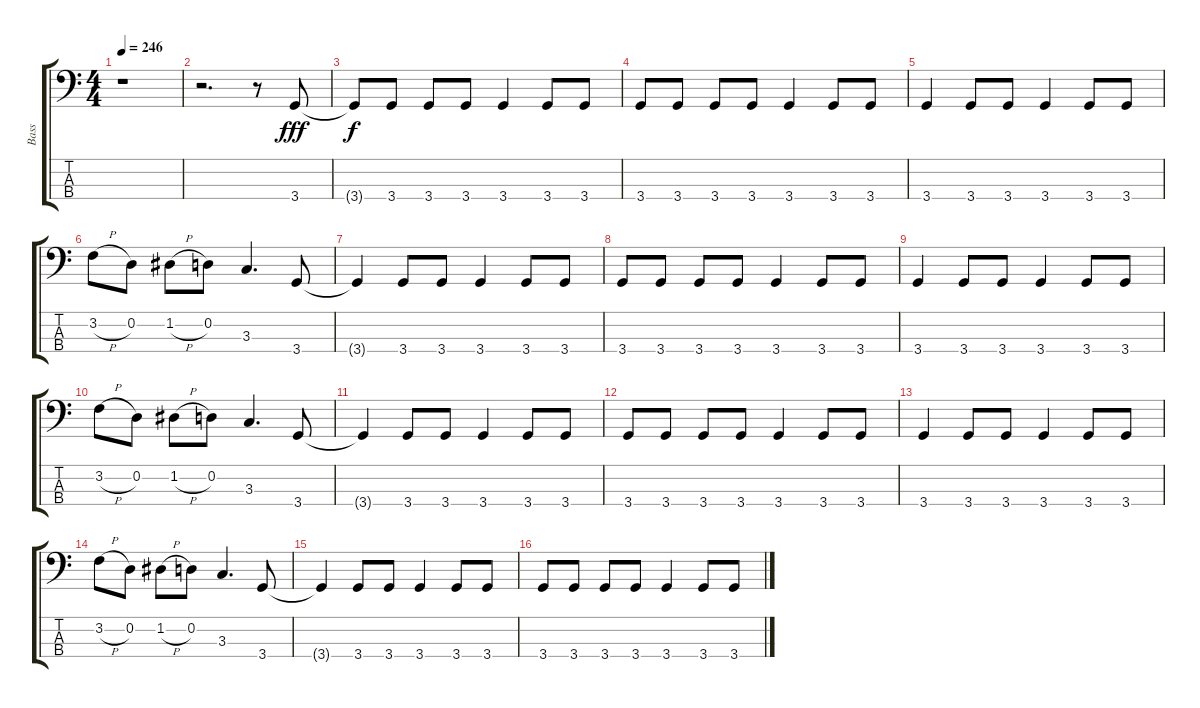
\track ("Bass" "Bass") {instrument electricbassfinger}
\staff {score tabs}
\tuning (G2 D2 A1 E1) {hide}
\ts (4 4)
\tempo 246
\clef f4
\ks c
r.1{dy fff instrument electricbassfinger} |
r.2{d} r.8 3.4.8 |
3.4{t}.8{dy f} 3.4.8 3.4.8 3.4.8 3.4.4 3.4.8 3.4.8 |
3.4.8 3.4.8 3.4.8 3.4.8 3.4.4 3.4.8 3.4.8 |
3.4.4 3.4.8 3.4.8 3.4.4 3.4.8 3.4.8 |
3.2{h}.8 0.2.8 1.2{h}.8 0.2.8 3.3.4{d} 3.4.8 |
3.4{t}.4 3.4.8 3.4.8 3.4.4 3.4.8 3.4.8 |
3.4.8 3.4.8 3.4.8 3.4.8 3.4.4 3.4.8 3.4.8 |
3.4.4 3.4.8 3.4.8 3.4.4 3.4.8 3.4.8 |
3.2{h}.8 0.2.8 1.2{h}.8 0.2.8 3.3.4{d} 3.4.8 |
3.4{t}.4 3.4.8 3.4.8 3.4.4 3.4.8 3.4.8 |
3.4.8 3.4.8 3.4.8 3.4.8 3.4.4 3.4.8 3.4.8 |
3.4.4 3.4.8 3.4.8 3.4.4 3.4.8 3.4.8 |
3.2{h}.8 0.2.8 1.2{h}.8 0.2.8 3.3.4{d} 3.4.8 |
3.4{t}.4 3.4.8 3.4.8 3.4.4 3.4.8 3.4.8 |
3.4.8 3.4.8 3.4.8 3.4.8 3.4.4 3.4.8 3.4.8
